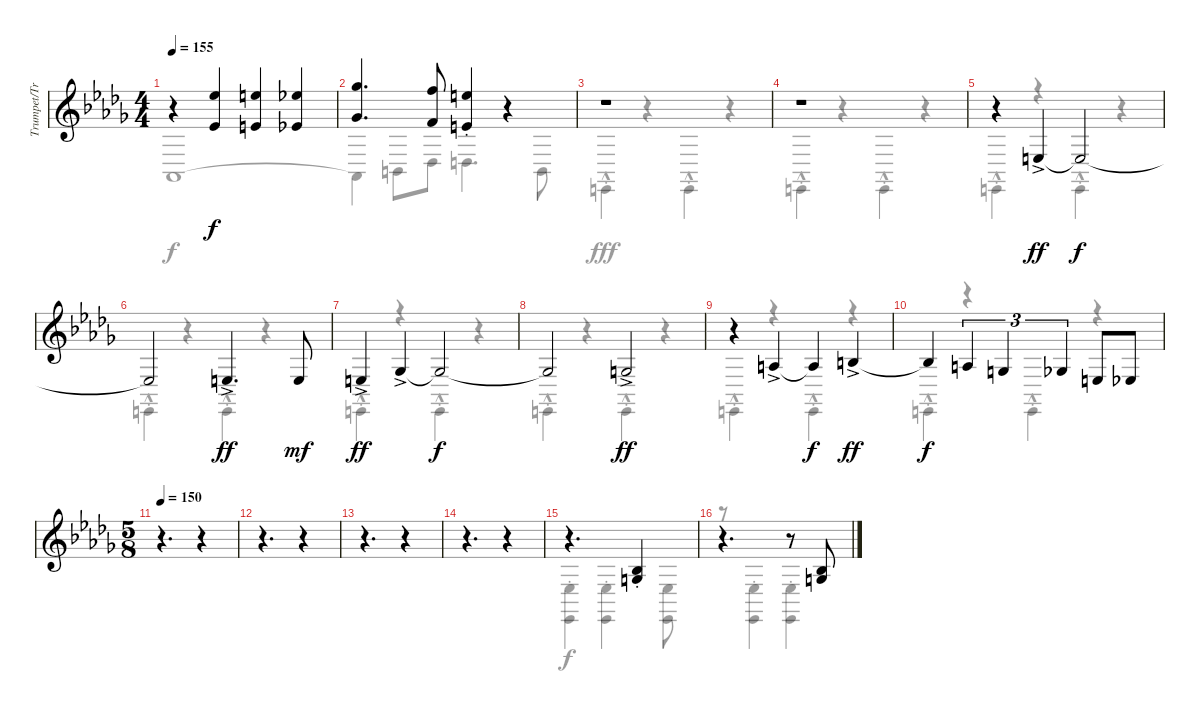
\track ("Trumpet/Trombone/Tuba" "Trumpet/Tr") {instrument brasssection}
\staff {score}
\tuning (D4 A3 F3 C3 G2 D2) {hide}
\voice
\ts (4 4)
\tempo 155
\clef g2
\ks bbminor
r.4{dy f} (13.1 10.3).4 (14.1 11.3).4 (13.1 10.3).4 |
(16.1 13.3).4{d} (15.1 12.3).8 (14.1{st} 11.3{st}).4 r.4 |
r.1 |
r.1 |
r.4 4.4{ac}.4{dy ff} 4.4{t}.2{dy f} |
4.4{t}.2 4.4{ac}.4{d dy ff} 4.4.8{dy mf} |
4.4{ac}.4{dy ff} 6.4{ac}.4 6.4{t}.2{dy f} |
6.4{t}.2 7.4{ac}.2{dy ff} |
r.4 9.4{ac}.4 9.4{t}.4{dy f} 11.4{ac}.4{dy ff} |
11.4{t}.4{dy f} 9.4.4{tu (3 2)} 7.4.4{tu (3 2)} 6.4.4{tu (3 2)} 4.4.8 3.4.8 |
\ts (5 8)
\tempo 150
r.4{d} r.4 |
r.4{d} r.4 |
r.4{d} r.4 |
r.4{d} r.4 |
r.4{d} (1.2{st} 2.3{st}).4 |
r.4{d} r.8 (1.2 2.3).8
\voice
\clef g2
\ottava regular
\simile none
\ks bbminor
6.6.1{dy f} |
6.6{t}.4 4.5.8 6.5.8 7.5.4{d} 9.6.8 |
2.6{hac st}.4{dy fff} r.4 2.6{hac st}.4 r.4 |
2.6{hac st}.4 r.4 2.6{hac st}.4 r.4 |
2.6{hac st}.4 r.4 2.6{hac st}.4 r.4 |
2.6{hac st}.4 r.4 2.6{hac st}.4 r.4 |
2.6{hac st}.4 r.4 2.6{hac st}.4 r.4 |
2.6{hac st}.4 r.4 2.6{hac st}.4 r.4 |
2.6{hac st}.4 r.4 2.6{hac st}.4 r.4 |
2.6{hac st}.4 r.4 2.6{hac st}.4 r.4 |
|
|
|
|
(3.4{st} 1.6{st}).4{dy f} (3.4{st} 1.6{st}).4 (3.4 1.6).8 |
r.8 (3.4{st} 1.6{st}).4 (3.4{st} 1.6{st}).4
